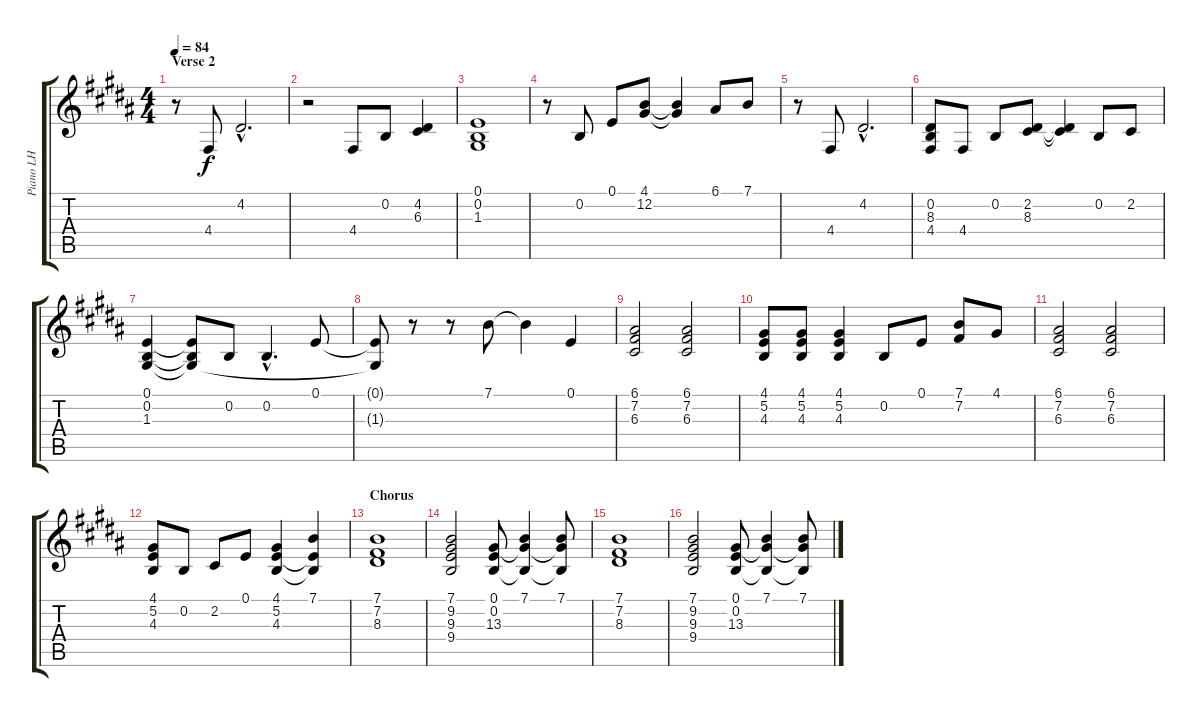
\track ("Piano LH" "Piano LH") {instrument acousticgrandpiano}
\staff {score tabs}
\tuning (E4 B3 G3 D3 A2 E2) {hide}
\ts (4 4)
\section ("" "Verse 2")
\tempo 84
\clef g2
\ks b
r.8{dy f} 4.4.8 4.2{hac}.2{d} |
r.2 4.4.8 0.2.8 (4.2 6.3).4 |
(0.1 0.2 1.3).1 |
r.8 0.2.8 0.1.8 (4.1 12.2).8 (4.1{t} 12.2{t}).4 6.1.8 7.1.8 |
r.8 4.4.8 4.2{hac}.2{d} |
(0.2 8.3 4.4).8 4.4.8 0.2.8 (2.2 8.3).8 (2.2{t} 8.3{t}).4 0.2.8 2.2.8 |
(0.1 0.2 1.3).4 (0.1{t} 0.2{t} 1.3{t}).8 0.2.8 0.2{hac}.4{d} 0.1.8 |
(0.1{t} 1.3{t}).8 r.8 r.8 7.1.8 7.1{t}.4 0.1.4 |
(6.1 7.2 6.3).2 (6.1 7.2 6.3).2 |
(4.1 5.2 4.3).8 (4.1 5.2 4.3).8 (4.1 5.2 4.3).4 0.2.8 0.1.8 (7.1 7.2).8 4.1.8 |
(6.1 7.2 6.3).2 (6.1 7.2 6.3).2 |
(4.1 5.2 4.3).8 0.2.8 2.2.8 0.1.8 (4.1 5.2 4.3).4 (7.1 5.2{t} 4.3{t}).4 |
\section ("" "Chorus")
(7.1 7.2 8.3).1 |
(7.1 9.2 9.3 9.4).2 (0.1 0.2 13.3).8 (7.1 0.2{t} 13.3{t}).4 (7.1 0.2{t} 13.3{t}).8 |
(7.1 7.2 8.3).1 |
(7.1 9.2 9.3 9.4).2 (0.1 0.2 13.3).8 (7.1 0.2{t} 13.3{t}).4 (7.1 0.2{t} 13.3{t}).8
